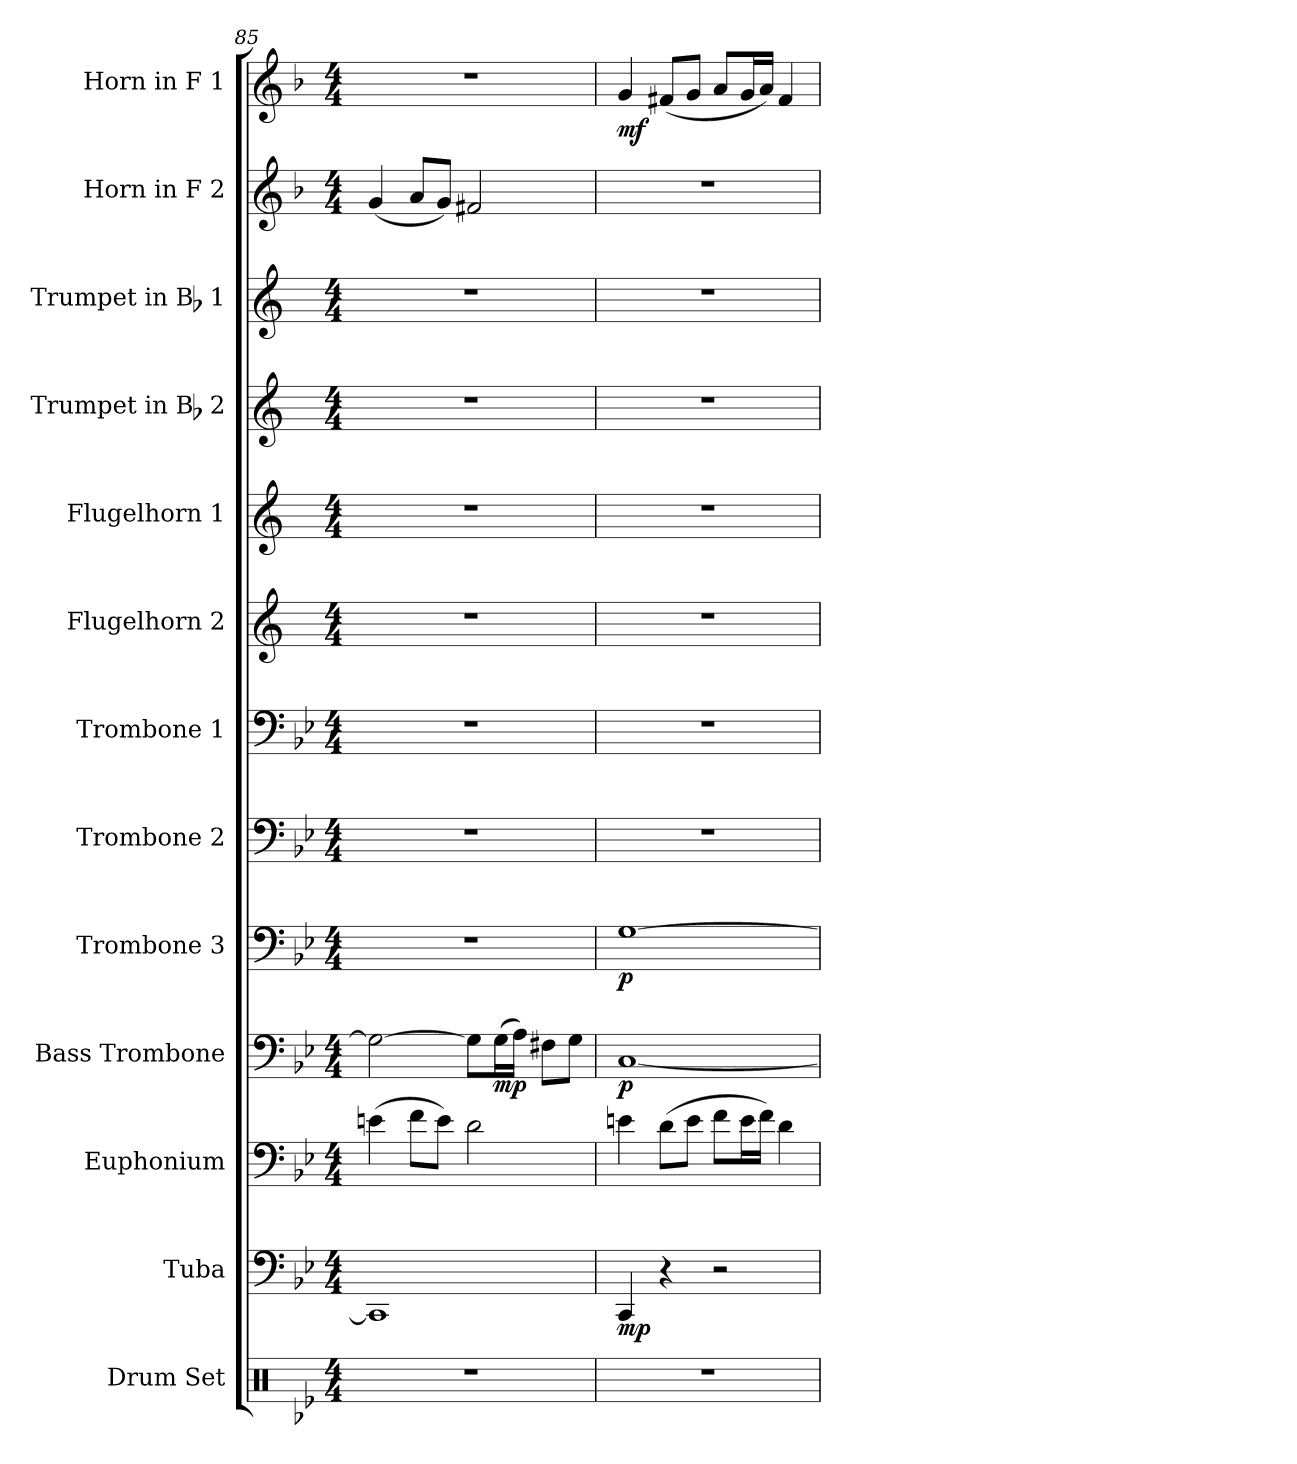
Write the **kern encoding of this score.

**kern	**kern	**dynam	**kern	**kern	**dynam	**kern	**dynam	**kern	**kern	**kern	**kern	**kern	**kern	**kern	**kern	**dynam
*part13	*part12	*part12	*part11	*part10	*part10	*part9	*part9	*part8	*part7	*part6	*part5	*part4	*part3	*part2	*part1	*part1
*staff13	*staff12	*staff12	*staff11	*staff10	*staff10	*staff9	*staff9	*staff8	*staff7	*staff6	*staff5	*staff4	*staff3	*staff2	*staff1	*staff1
*I"Drum Set	*I"Tuba	*	*I"Euphonium	*I"Bass Trombone	*	*I"Trombone 3	*	*I"Trombone 2	*I"Trombone 1	*I"Flugelhorn 2	*I"Flugelhorn 1	*I"Trumpet in Bb 2	*I"Trumpet in Bb 1	*I"Horn in F 2	*I"Horn in F 1	*
*I'D. S.	*I'Tuba	*	*I'Euph.	*I'B. Tbn.	*	*I'Tbn. 3	*	*I'Tbn. 2	*I'Tbn. 1	*I'Flghn. 2	*I'Flghn. 1	*	*	*I'Hn. 2	*I'Hn. 1	*
!!LO:PB:g=z
*clefX	*clefF4	*	*clefF4	*clefF4	*	*clefF4	*	*clefF4	*clefF4	*clefG2	*clefG2	*clefG2	*clefG2	*clefG2	*clefG2	*
*	*	*	*	*	*	*	*	*	*	*ITrd1c2	*ITrd1c2	*ITrd1c2	*ITrd1c2	*ITrd4c7	*ITrd4c7	*
*k[b-e-]	*k[b-e-]	*	*k[b-e-]	*k[b-e-]	*	*k[b-e-]	*	*k[b-e-]	*k[b-e-]	*k[b-e-]	*k[b-e-]	*k[b-e-]	*k[b-e-]	*k[b-e-]	*k[b-e-]	*
*B-:	*B-:	*	*B-:	*B-:	*	*B-:	*	*B-:	*B-:	*	*	*	*	*B-:	*B-:	*
*M4/4	*M4/4	*	*M4/4	*M4/4	*	*M4/4	*	*M4/4	*M4/4	*M4/4	*M4/4	*M4/4	*M4/4	*M4/4	*M4/4	*
=85	=85	=85	=85	=85	=85	=85	=85	=85	=85	=85	=85	=85	=85	=85	=85	=85
1r	1CC]	.	(>4en\	2G\_	.	1r	.	1r	1r	1r	1r	1r	1r	(<4c/	1r	.
.	.	.	8f\L	.	.	.	.	.	.	.	.	.	.	8d/L	.	.
.	.	.	8e\J)	.	.	.	.	.	.	.	.	.	.	8c/J)	.	.
.	.	.	2d\	8G\L]	.	.	.	.	.	.	.	.	.	2Bn/	.	.
!	!	!	!	!	!LO:DY:b	!	!	!	!	!	!	!	!	!	!	!
.	.	.	.	(>16G\L	mp	.	.	.	.	.	.	.	.	.	.	.
.	.	.	.	16A\JJ)	.	.	.	.	.	.	.	.	.	.	.	.
.	.	.	.	8F#X\L	.	.	.	.	.	.	.	.	.	.	.	.
.	.	.	.	8G\J	.	.	.	.	.	.	.	.	.	.	.	.
=86	=86	=86	=86	=86	=86	=86	=86	=86	=86	=86	=86	=86	=86	=86	=86	=86
!	!	!LO:DY:b	!	!	!LO:DY:b	!	!LO:DY:b	!	!	!	!	!	!	!	!	!LO:DY:b
1r	4CC/	mp	4en\	[1C	p	[1G	p	1r	1r	1r	1r	1r	1r	1r	4c/	mf
.	4r	.	(>8d\L	.	.	.	.	.	.	.	.	.	.	.	(<8Bn/L	.
.	.	.	8e\J	.	.	.	.	.	.	.	.	.	.	.	8c/J	.
.	2r	.	8f\L	.	.	.	.	.	.	.	.	.	.	.	8d/L	.
.	.	.	16e\L	.	.	.	.	.	.	.	.	.	.	.	16c/L	.
.	.	.	16f\JJ)	.	.	.	.	.	.	.	.	.	.	.	16d/JJ)	.
.	.	.	4d\	.	.	.	.	.	.	.	.	.	.	.	4B/	.
=	=	=	=	=	=	=	=	=	=	=	=	=	=	=	=	=
*-	*-	*-	*-	*-	*-	*-	*-	*-	*-	*-	*-	*-	*-	*-	*-	*-
